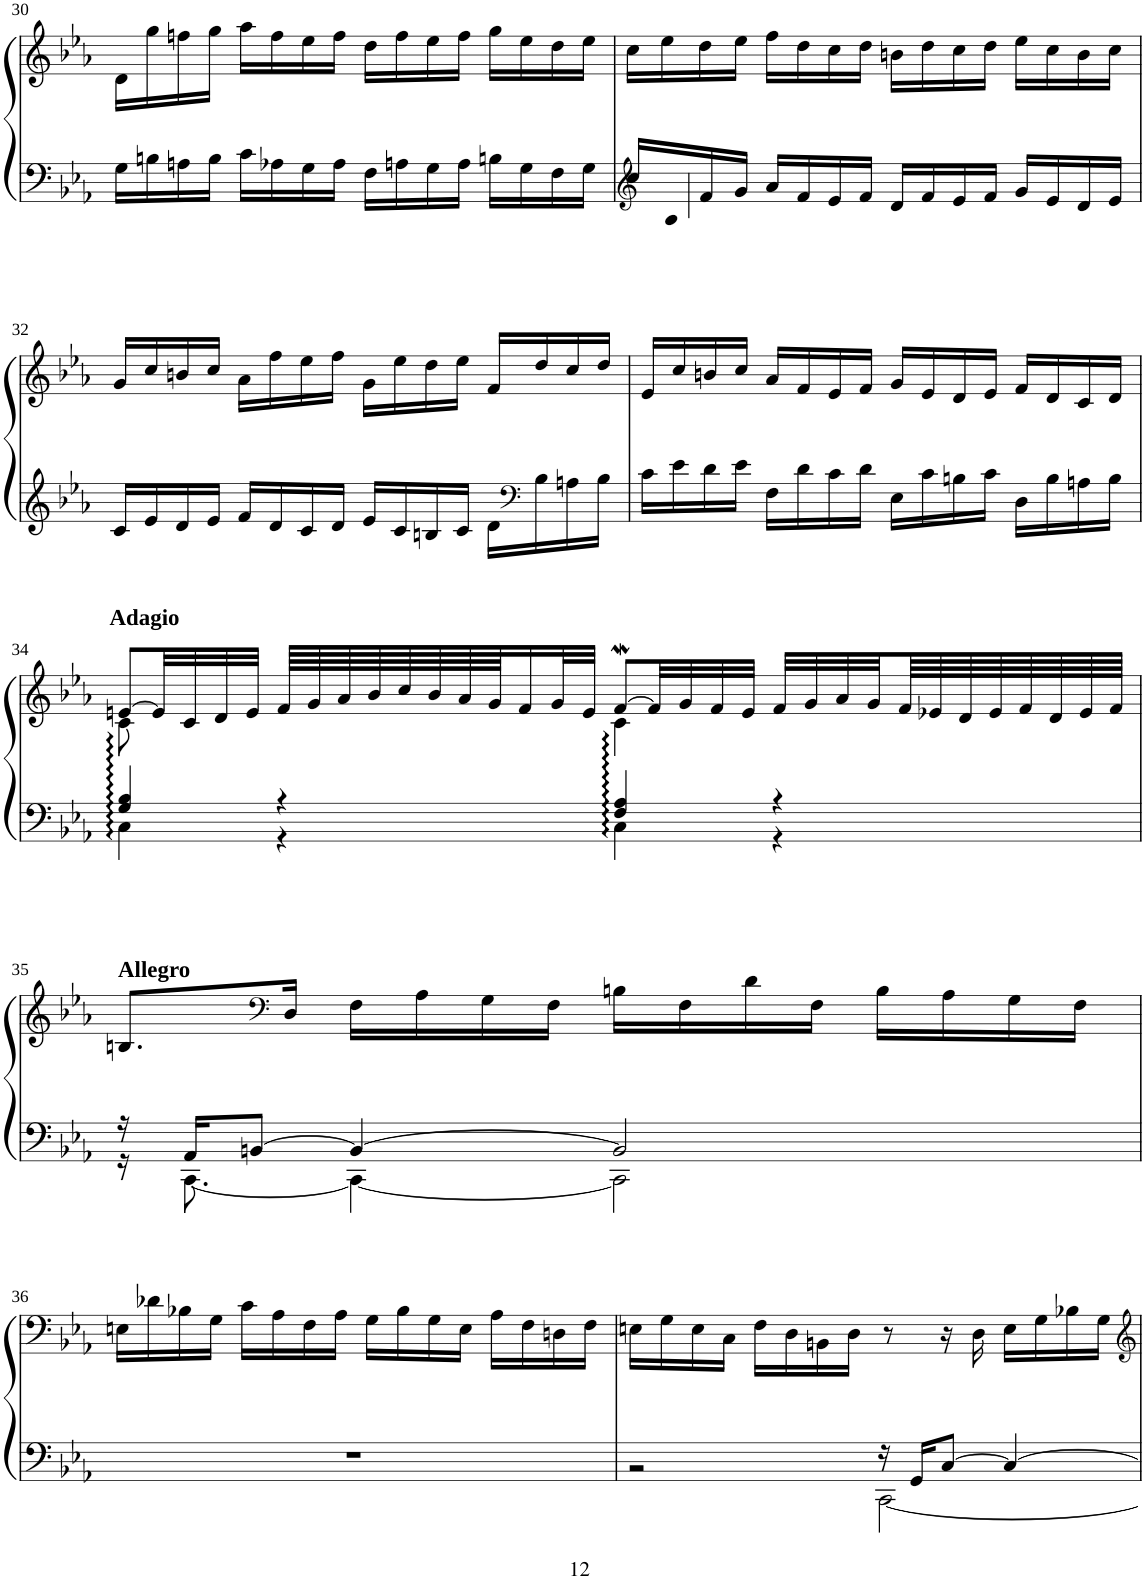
**kern	**kern
*part1	*part1
*staff2	*staff1
*I"Piano	*
*I'Pno	*
!!LO:PB:g=z
*clefF4	*clefG2
*k[b-e-a-]	*k[b-e-a-]
*M4/4	*M4/4
*met(c)	*met(c)
=30	=30
16G\LL	16d\LL
16Bn\	16gg\
16An\	16ffn\
16B\JJ	16gg\JJ
16c\LL	16aa-\LL
16A-X\	16ff\
16G\	16ee-\
16A-\JJ	16ff\JJ
16F\LL	16dd\LL
16An\	16ff\
16G\	16ee-\
16A\JJ	16ff\JJ
16Bn\LL	16gg\LL
16G\	16ee-\
16F\	16dd\
16G\JJ	16ee-\JJ
=31	=31
16E-/LL	16cc\LL
*clefG2	*
16g/	16ee-\
16f/	16dd\
16g/JJ	16ee-\JJ
16a-/LL	16ff\LL
16f/	16dd\
16e-/	16cc\
16f/JJ	16dd\JJ
16d/LL	16bn\LL
16f/	16dd\
16e-/	16cc\
16f/JJ	16dd\JJ
16g/LL	16ee-\LL
16e-/	16cc\
16d/	16b\
16e-/JJ	16cc\JJ
!!LO:LB:g=z
=32	=32
16c/LL	16g/LL
16e-/	16cc/
16d/	16bn/
16e-/JJ	16cc/JJ
16f/LL	16a-\LL
16d/	16ff\
16c/	16ee-\
16d/JJ	16ff\JJ
16e-/LL	16g\LL
16c/	16ee-\
16Bn/	16dd\
16c/JJ	16ee-\JJ
16d\LL	16f/LL
*clefF4	*
16B\	16dd/
16An\	16cc/
16B\JJ	16dd/JJ
=33	=33
16c\LL	16e-/LL
16e-\	16cc/
16d\	16bn/
16e-\JJ	16cc/JJ
16F\LL	16a-/LL
16d\	16f/
16c\	16e-/
16d\JJ	16f/JJ
16E-\LL	16g/LL
16c\	16e-/
16Bn\	16d/
16c\JJ	16e-/JJ
16D\LL	16f/LL
16B\	16d/
16An\	16c/
16B\JJ	16d/JJ
!!LO:LB:g=z
=34	=34
*^	*^
!	!	!LO:TX:a:B:t=Adagio	!
4G/: 4B-/:	4C\	[8en/L	8c\
.	.	32e/LL]	8ryy
.	.	32c/	.
.	.	32d/	.
.	.	32e/JJJ	.
4r	4r	64f/LLLL	4ryy
.	.	64g/	.
.	.	64a-/	.
.	.	64b-/	.
.	.	64cc/	.
.	.	64b-/	.
.	.	64a-/	.
.	.	64g/JJ	.
.	.	16f/	.
.	.	32g/L	.
.	.	32e/JJJ	.
4F/: 4A-/:	4C\	[8fW/L	4c\
.	.	32f/LL]	.
.	.	32g/	.
.	.	32f/	.
.	.	32e/JJJ	.
4r	4r	32f/LLL	4ryy
.	.	32g/	.
.	.	32a-/	.
.	.	32g/	.
.	.	64f/L	.
.	.	64e-X/	.
.	.	64d/	.
.	.	64e-/	.
.	.	64f/	.
.	.	64d/	.
.	.	64e-/	.
.	.	64f/JJJJ	.
*	*	*v	*v
!!LO:LB:g=z
=35	=35	=35
!	!	!LO:TX:a:B:t=Allegro
16r	16r	8.Bn/L
16AA-/KL	[8.CC\	.
[8BBn/J	.	.
*	*	*clefF4
.	.	16D/Jk
4BB/_	4CC\_	16F\LL
.	.	16A-\
.	.	16G\
.	.	16F\JJ
2BB/]	2CC\]	16Bn\LL
.	.	16F\
.	.	16d\
.	.	16F\JJ
.	.	16B\LL
.	.	16A-\
.	.	16G\
.	.	16F\JJ
*v	*v	*
!!LO:LB:g=z
=36	=36
1r	16En\LL
.	16d-X\
.	16B-X\
.	16G\JJ
.	16c\LL
.	16A-\
.	16F\
.	16A-\JJ
.	16G\LL
.	16B-\
.	16G\
.	16E\JJ
.	16A-\LL
.	16F\
.	16Dn\
.	16F\JJ
=37	=37
*^	*
2ryy	2r	16En\LL
.	.	16G\
.	.	16E\
.	.	16C\JJ
.	.	16F\LL
.	.	16D\
.	.	16BBn\
.	.	16D\JJ
16r	[2CC\	8r
16GG/KL	.	.
[8C/J	.	16r
.	.	16D\
4C/_	.	16E\LL
.	.	16G\
.	.	16B-X\
.	.	16G\JJ
*v	*v	*
=	=
*-	*-
